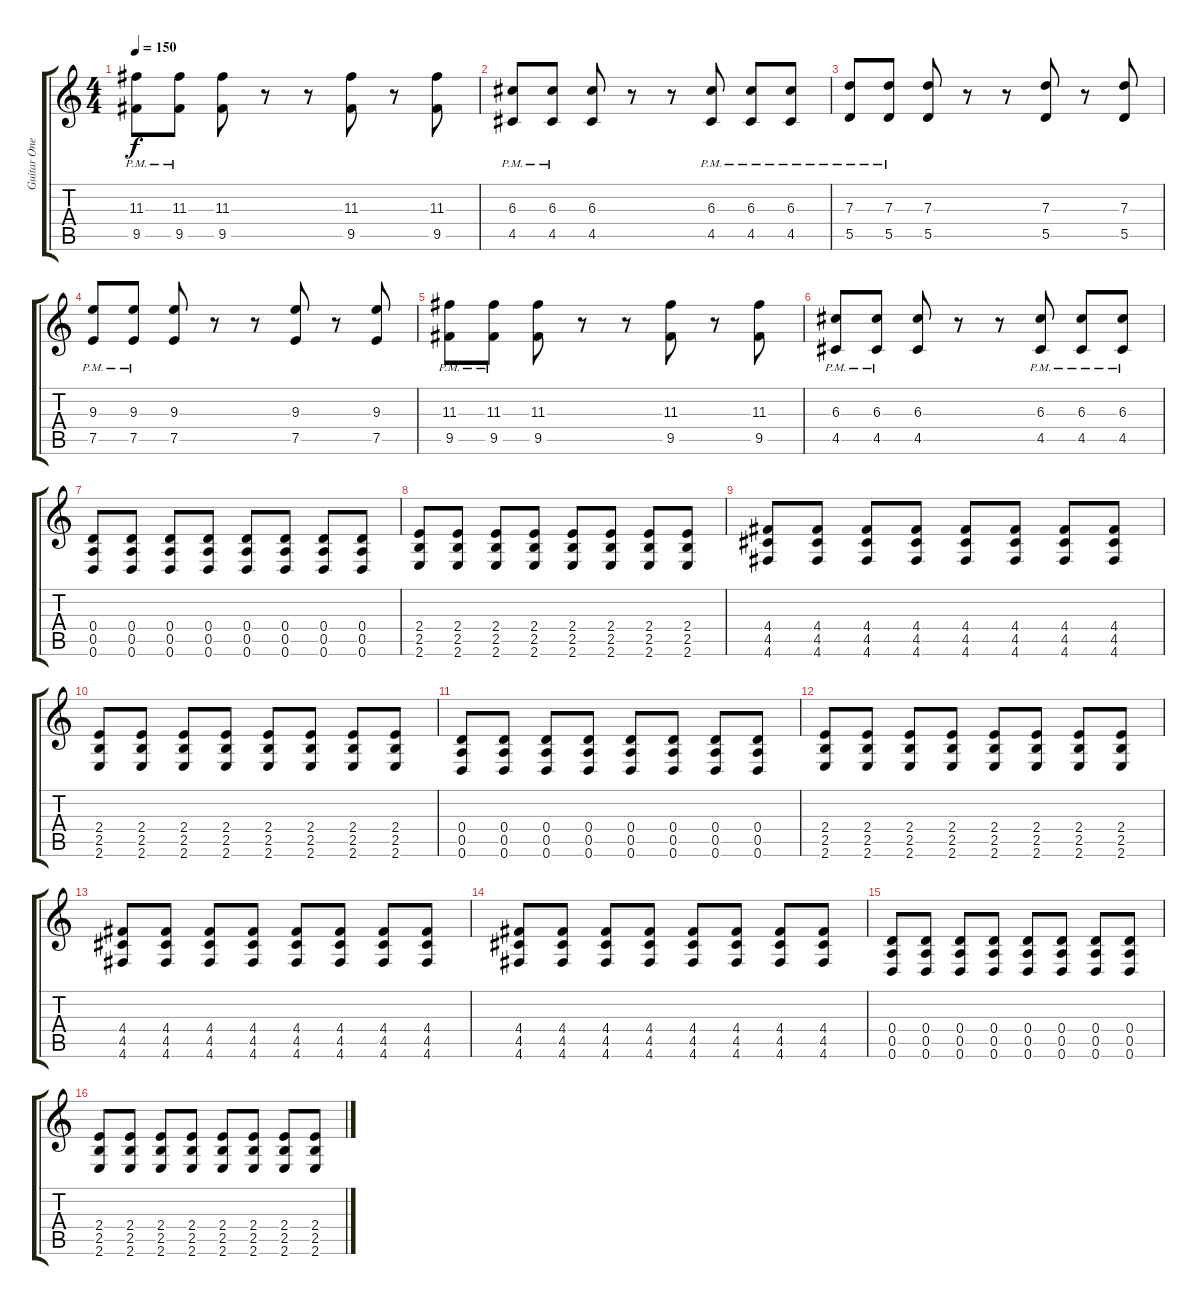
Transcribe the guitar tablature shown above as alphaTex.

\track ("Guitar One Double" "Guitar One") {instrument overdrivenguitar}
\staff {score tabs}
\tuning (E4 B3 G3 D3 A2 D2) {hide}
\ts (4 4)
\tempo 150
\clef g2
\ks c
(11.3{pm} 9.5{pm}).8{dy f} (11.3{pm} 9.5{pm}).8 (11.3 9.5).8 r.8 r.8 (11.3 9.5).8 r.8 (11.3 9.5).8 |
(6.3{pm} 4.5{pm}).8 (6.3{pm} 4.5{pm}).8 (6.3 4.5).8 r.8 r.8 (6.3{pm} 4.5{pm}).8 (6.3{pm} 4.5{pm}).8 (6.3{pm} 4.5{pm}).8 |
(7.3{pm} 5.5{pm}).8 (7.3{pm} 5.5{pm}).8 (7.3 5.5).8 r.8 r.8 (7.3 5.5).8 r.8 (7.3 5.5).8 |
(9.3{pm} 7.5{pm}).8 (9.3{pm} 7.5{pm}).8 (9.3 7.5).8 r.8 r.8 (9.3 7.5).8 r.8 (9.3 7.5).8 |
(11.3{pm} 9.5{pm}).8 (11.3{pm} 9.5{pm}).8 (11.3 9.5).8 r.8 r.8 (11.3 9.5).8 r.8 (11.3 9.5).8 |
(6.3{pm} 4.5{pm}).8 (6.3{pm} 4.5{pm}).8 (6.3 4.5).8 r.8 r.8 (6.3{pm} 4.5{pm}).8 (6.3{pm} 4.5{pm}).8 (6.3{pm} 4.5{pm}).8 |
(0.4 0.5 0.6).8 (0.4 0.5 0.6).8 (0.4 0.5 0.6).8 (0.4 0.5 0.6).8 (0.4 0.5 0.6).8 (0.4 0.5 0.6).8 (0.4 0.5 0.6).8 (0.4 0.5 0.6).8 |
(2.4 2.5 2.6).8 (2.4 2.5 2.6).8 (2.4 2.5 2.6).8 (2.4 2.5 2.6).8 (2.4 2.5 2.6).8 (2.4 2.5 2.6).8 (2.4 2.5 2.6).8 (2.4 2.5 2.6).8 |
(4.4 4.5 4.6).8 (4.4 4.5 4.6).8 (4.4 4.5 4.6).8 (4.4 4.5 4.6).8 (4.4 4.5 4.6).8 (4.4 4.5 4.6).8 (4.4 4.5 4.6).8 (4.4 4.5 4.6).8 |
(2.4 2.5 2.6).8 (2.4 2.5 2.6).8 (2.4 2.5 2.6).8 (2.4 2.5 2.6).8 (2.4 2.5 2.6).8 (2.4 2.5 2.6).8 (2.4 2.5 2.6).8 (2.4 2.5 2.6).8 |
(0.4 0.5 0.6).8 (0.4 0.5 0.6).8 (0.4 0.5 0.6).8 (0.4 0.5 0.6).8 (0.4 0.5 0.6).8 (0.4 0.5 0.6).8 (0.4 0.5 0.6).8 (0.4 0.5 0.6).8 |
(2.4 2.5 2.6).8 (2.4 2.5 2.6).8 (2.4 2.5 2.6).8 (2.4 2.5 2.6).8 (2.4 2.5 2.6).8 (2.4 2.5 2.6).8 (2.4 2.5 2.6).8 (2.4 2.5 2.6).8 |
(4.4 4.5 4.6).8 (4.4 4.5 4.6).8 (4.4 4.5 4.6).8 (4.4 4.5 4.6).8 (4.4 4.5 4.6).8 (4.4 4.5 4.6).8 (4.4 4.5 4.6).8 (4.4 4.5 4.6).8 |
(4.4 4.5 4.6).8 (4.4 4.5 4.6).8 (4.4 4.5 4.6).8 (4.4 4.5 4.6).8 (4.4 4.5 4.6).8 (4.4 4.5 4.6).8 (4.4 4.5 4.6).8 (4.4 4.5 4.6).8 |
(0.4 0.5 0.6).8 (0.4 0.5 0.6).8 (0.4 0.5 0.6).8 (0.4 0.5 0.6).8 (0.4 0.5 0.6).8 (0.4 0.5 0.6).8 (0.4 0.5 0.6).8 (0.4 0.5 0.6).8 |
(2.4 2.5 2.6).8 (2.4 2.5 2.6).8 (2.4 2.5 2.6).8 (2.4 2.5 2.6).8 (2.4 2.5 2.6).8 (2.4 2.5 2.6).8 (2.4 2.5 2.6).8 (2.4 2.5 2.6).8
